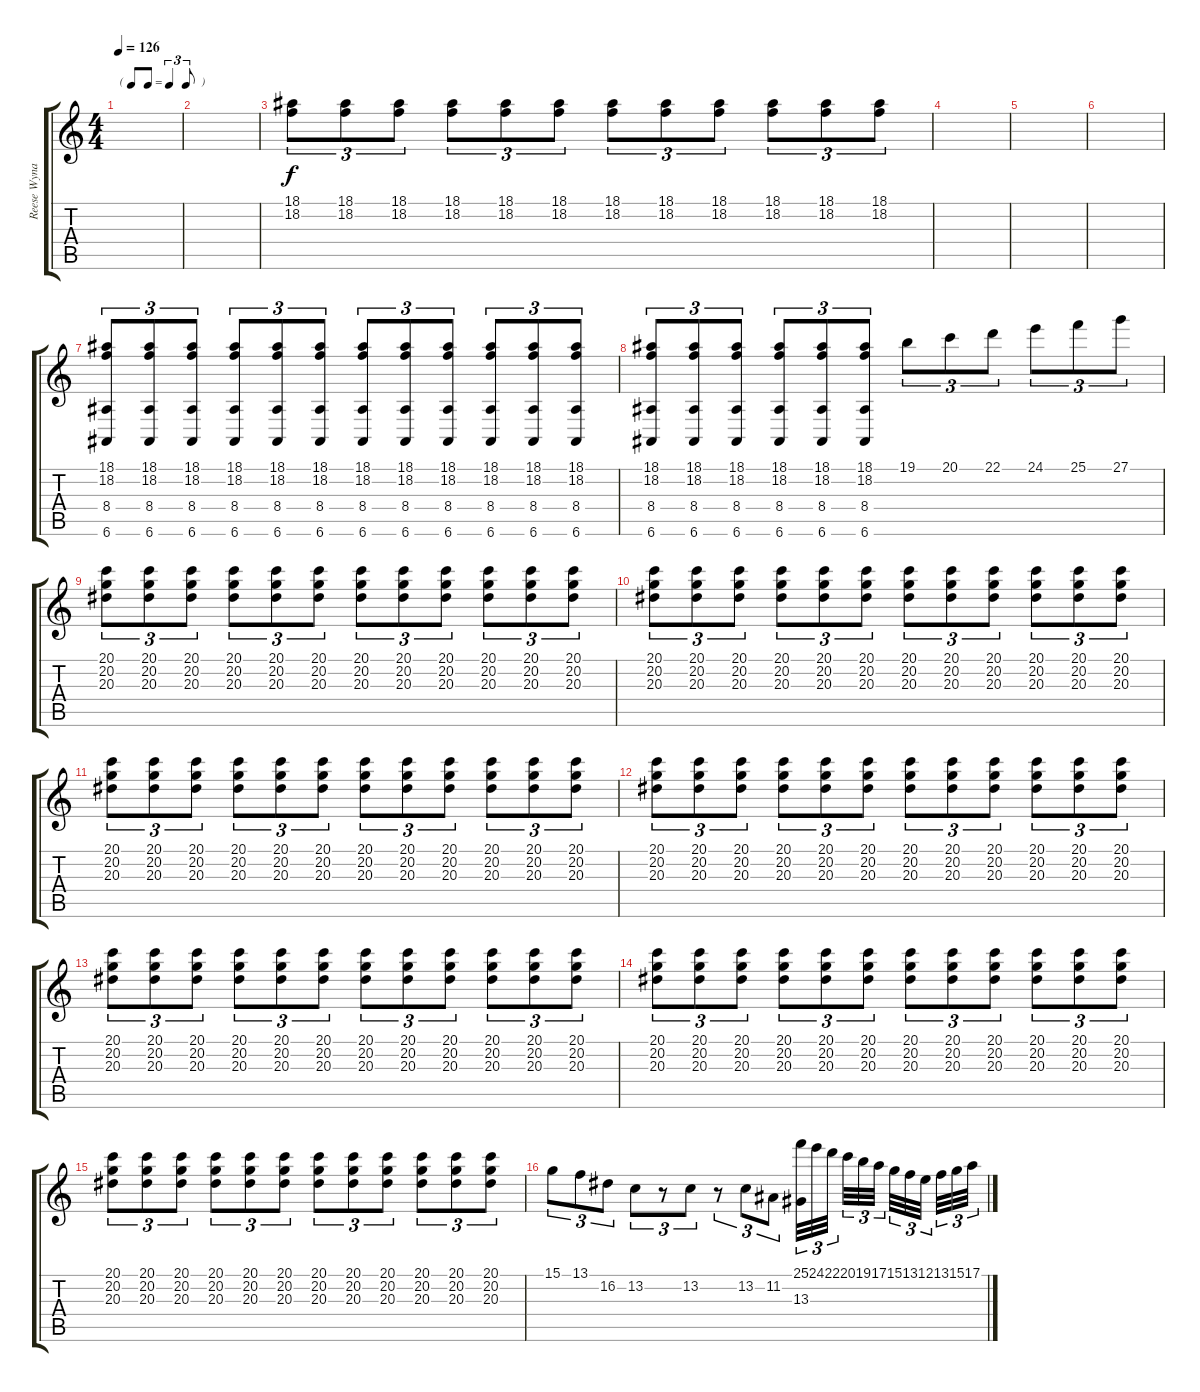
\track ("Reese Wynans" "Reese Wyna") {instrument electricgrandpiano}
\staff {score tabs}
\tuning (E4 B3 G3 D3 A2 E2) {hide}
\ts (4 4)
\tf triplet8th
\tempo 126
\clef g2
\ks c
|
|
(18.1 18.2).8{tu (3 2)} (18.1 18.2).8{tu (3 2)} (18.1 18.2).8{tu (3 2)} (18.1 18.2).8{tu (3 2)} (18.1 18.2).8{tu (3 2)} (18.1 18.2).8{tu (3 2)} (18.1 18.2).8{tu (3 2)} (18.1 18.2).8{tu (3 2)} (18.1 18.2).8{tu (3 2)} (18.1 18.2).8{tu (3 2)} (18.1 18.2).8{tu (3 2)} (18.1 18.2).8{tu (3 2)} |
|
|
|
(18.1 18.2 8.4 6.6).8{tu (3 2)} (18.1 18.2 8.4 6.6).8{tu (3 2)} (18.1 18.2 8.4 6.6).8{tu (3 2)} (18.1 18.2 8.4 6.6).8{tu (3 2)} (18.1 18.2 8.4 6.6).8{tu (3 2)} (18.1 18.2 8.4 6.6).8{tu (3 2)} (18.1 18.2 8.4 6.6).8{tu (3 2)} (18.1 18.2 8.4 6.6).8{tu (3 2)} (18.1 18.2 8.4 6.6).8{tu (3 2)} (18.1 18.2 8.4 6.6).8{tu (3 2)} (18.1 18.2 8.4 6.6).8{tu (3 2)} (18.1 18.2 8.4 6.6).8{tu (3 2)} |
(18.1 18.2 8.4 6.6).8{tu (3 2)} (18.1 18.2 8.4 6.6).8{tu (3 2)} (18.1 18.2 8.4 6.6).8{tu (3 2)} (18.1 18.2 8.4 6.6).8{tu (3 2)} (18.1 18.2 8.4 6.6).8{tu (3 2)} (18.1 18.2 8.4 6.6).8{tu (3 2)} 19.1.8{tu (3 2)} 20.1.8{tu (3 2)} 22.1.8{tu (3 2)} 24.1.8{tu (3 2)} 25.1.8{tu (3 2)} 27.1.8{tu (3 2)} |
(20.1 20.2 20.3).8{tu (3 2) volume 7} (20.1 20.2 20.3).8{tu (3 2)} (20.1 20.2 20.3).8{tu (3 2)} (20.1 20.2 20.3).8{tu (3 2)} (20.1 20.2 20.3).8{tu (3 2)} (20.1 20.2 20.3).8{tu (3 2)} (20.1 20.2 20.3).8{tu (3 2)} (20.1 20.2 20.3).8{tu (3 2)} (20.1 20.2 20.3).8{tu (3 2)} (20.1 20.2 20.3).8{tu (3 2)} (20.1 20.2 20.3).8{tu (3 2)} (20.1 20.2 20.3).8{tu (3 2)} |
(20.1 20.2 20.3).8{tu (3 2)} (20.1 20.2 20.3).8{tu (3 2)} (20.1 20.2 20.3).8{tu (3 2)} (20.1 20.2 20.3).8{tu (3 2)} (20.1 20.2 20.3).8{tu (3 2)} (20.1 20.2 20.3).8{tu (3 2)} (20.1 20.2 20.3).8{tu (3 2)} (20.1 20.2 20.3).8{tu (3 2)} (20.1 20.2 20.3).8{tu (3 2)} (20.1 20.2 20.3).8{tu (3 2)} (20.1 20.2 20.3).8{tu (3 2)} (20.1 20.2 20.3).8{tu (3 2)} |
(20.1 20.2 20.3).8{tu (3 2)} (20.1 20.2 20.3).8{tu (3 2)} (20.1 20.2 20.3).8{tu (3 2)} (20.1 20.2 20.3).8{tu (3 2)} (20.1 20.2 20.3).8{tu (3 2)} (20.1 20.2 20.3).8{tu (3 2)} (20.1 20.2 20.3).8{tu (3 2)} (20.1 20.2 20.3).8{tu (3 2)} (20.1 20.2 20.3).8{tu (3 2)} (20.1 20.2 20.3).8{tu (3 2)} (20.1 20.2 20.3).8{tu (3 2)} (20.1 20.2 20.3).8{tu (3 2)} |
(20.1 20.2 20.3).8{tu (3 2)} (20.1 20.2 20.3).8{tu (3 2)} (20.1 20.2 20.3).8{tu (3 2)} (20.1 20.2 20.3).8{tu (3 2)} (20.1 20.2 20.3).8{tu (3 2)} (20.1 20.2 20.3).8{tu (3 2)} (20.1 20.2 20.3).8{tu (3 2)} (20.1 20.2 20.3).8{tu (3 2)} (20.1 20.2 20.3).8{tu (3 2)} (20.1 20.2 20.3).8{tu (3 2)} (20.1 20.2 20.3).8{tu (3 2)} (20.1 20.2 20.3).8{tu (3 2)} |
(20.1 20.2 20.3).8{tu (3 2)} (20.1 20.2 20.3).8{tu (3 2)} (20.1 20.2 20.3).8{tu (3 2)} (20.1 20.2 20.3).8{tu (3 2)} (20.1 20.2 20.3).8{tu (3 2)} (20.1 20.2 20.3).8{tu (3 2)} (20.1 20.2 20.3).8{tu (3 2)} (20.1 20.2 20.3).8{tu (3 2)} (20.1 20.2 20.3).8{tu (3 2)} (20.1 20.2 20.3).8{tu (3 2)} (20.1 20.2 20.3).8{tu (3 2)} (20.1 20.2 20.3).8{tu (3 2)} |
(20.1 20.2 20.3).8{tu (3 2)} (20.1 20.2 20.3).8{tu (3 2)} (20.1 20.2 20.3).8{tu (3 2)} (20.1 20.2 20.3).8{tu (3 2)} (20.1 20.2 20.3).8{tu (3 2)} (20.1 20.2 20.3).8{tu (3 2)} (20.1 20.2 20.3).8{tu (3 2)} (20.1 20.2 20.3).8{tu (3 2)} (20.1 20.2 20.3).8{tu (3 2)} (20.1 20.2 20.3).8{tu (3 2)} (20.1 20.2 20.3).8{tu (3 2)} (20.1 20.2 20.3).8{tu (3 2)} |
(20.1 20.2 20.3).8{tu (3 2)} (20.1 20.2 20.3).8{tu (3 2)} (20.1 20.2 20.3).8{tu (3 2)} (20.1 20.2 20.3).8{tu (3 2)} (20.1 20.2 20.3).8{tu (3 2)} (20.1 20.2 20.3).8{tu (3 2)} (20.1 20.2 20.3).8{tu (3 2)} (20.1 20.2 20.3).8{tu (3 2)} (20.1 20.2 20.3).8{tu (3 2)} (20.1 20.2 20.3).8{tu (3 2)} (20.1 20.2 20.3).8{tu (3 2)} (20.1 20.2 20.3).8{tu (3 2)} |
15.1.8{tu (3 2) volume 12} 13.1.8{tu (3 2)} 16.2.8{tu (3 2)} 13.2.8{tu (3 2)} r.8{tu (3 2)} 13.2.8{tu (3 2)} r.8{tu (3 2)} 13.2.8{tu (3 2)} 11.2.8{tu (3 2)} (25.1 13.3).32{tu (3 2)} 24.1.32{tu (3 2)} 22.1.32{tu (3 2) beam splitsecondary} 20.1.32{tu (3 2)} 19.1.32{tu (3 2)} 17.1.32{tu (3 2) beam splitsecondary} 15.1.32{tu (3 2)} 13.1.32{tu (3 2)} 12.1.32{tu (3 2) beam splitsecondary} 13.1.32{tu (3 2)} 15.1.32{tu (3 2)} 17.1.32{tu (3 2)}
